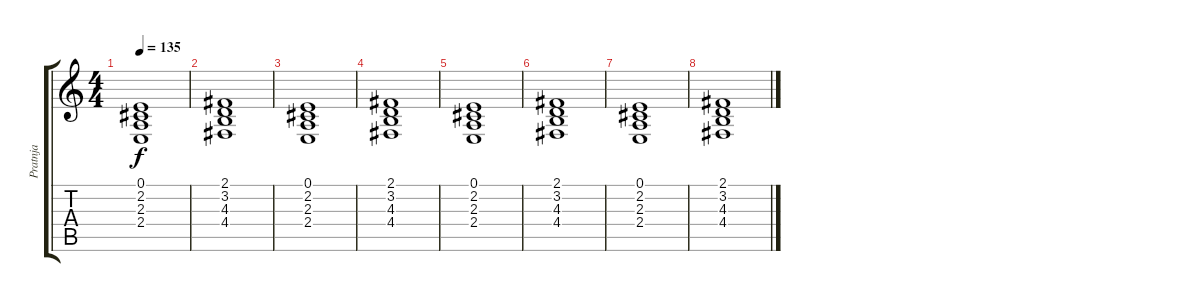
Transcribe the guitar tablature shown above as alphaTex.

\track ("Pratnja" "Pratnja") {instrument stringensemble1}
\staff {score tabs}
\tuning (E4 B3 G3 D3 A2 E2) {hide}
\ts (4 4)
\tempo 135
\clef g2
\ks c
(0.1 2.2 2.3 2.4).1{dy f} |
(2.1 3.2 4.3 4.4).1 |
(0.1 2.2 2.3 2.4).1 |
(2.1 3.2 4.3 4.4).1 |
(0.1 2.2 2.3 2.4).1 |
(2.1 3.2 4.3 4.4).1 |
(0.1 2.2 2.3 2.4).1 |
(2.1 3.2 4.3 4.4).1
